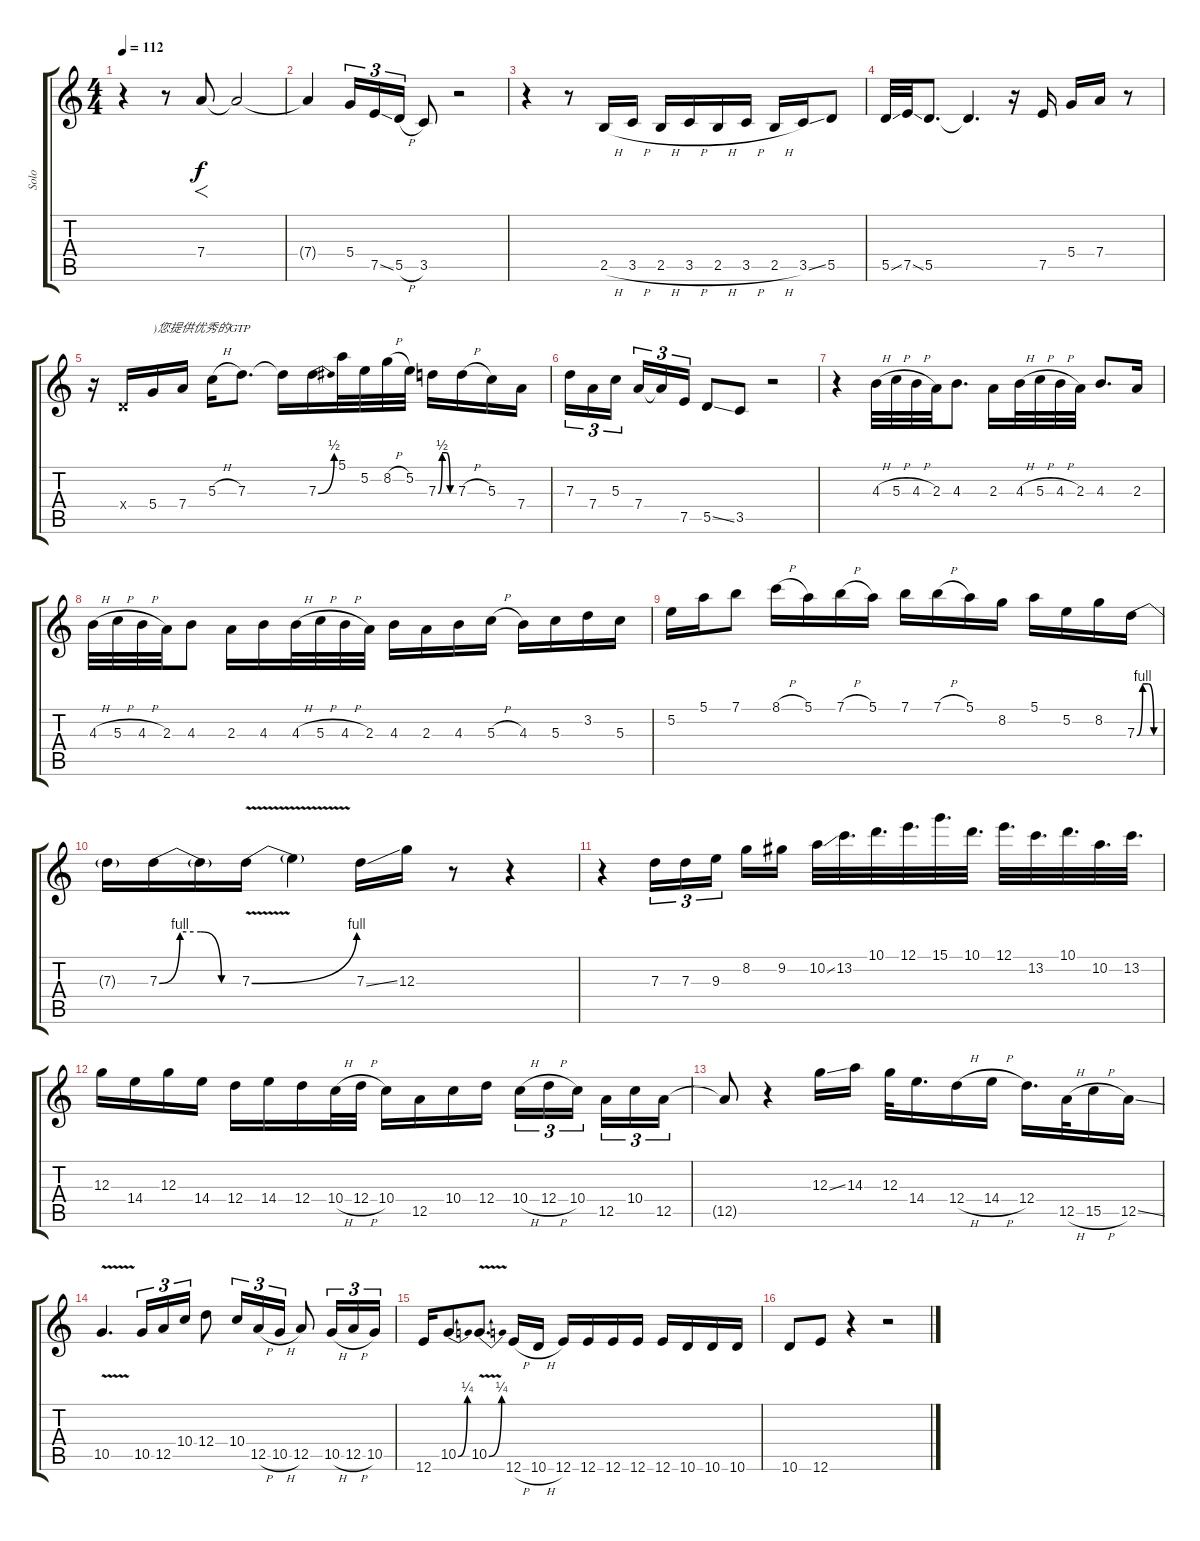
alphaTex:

\track ("Solo" "Solo") {instrument distortionguitar}
\staff {score tabs}
\tuning (E4 B3 G3 D3 A2 E2) {hide}
\ts (4 4)
\tempo 112
\clef g2
\ks c
r.4{dy f} r.8 7.4.8{f} 7.4{t}.2 |
7.4{t}.4 5.4.16{tu (3 2)} 7.5{ss}.16{tu (3 2)} 5.5{h}.16{tu (3 2)} 3.5.8 r.2 |
r.4 r.8 2.5{h}.16 3.5{h}.16 2.5{h}.16 3.5{h}.16 2.5{h}.16 3.5{h}.16 2.5{h}.16 3.5{ss}.16 5.5.8 |
5.5{ss}.32 7.5{ss}.32 5.5.8{d} 5.5{t}.4{d} r.16 7.5.16 5.4.16 7.4.16 r.8 |
r.16 0.4{x}.16 5.4.16{txt ")您提供优秀的GTP"} 7.4.16 5.3{h}.16 7.3.8{d} 7.3{t}.16 7.3{be (bend 0 0 60 2)}.16 5.1.32 5.2.32 8.2{h}.32 5.2.32 7.3{be (custom 0 0 15 2 30 2 45 0 60 0)}.16 7.3{h}.16 5.3.16 7.4.16 |
7.3.16{tu (3 2)} 7.4.16{tu (3 2)} 5.3.16{tu (3 2) beam splitsecondary} 7.4.16{tu (3 2)} 7.4{t}.16{tu (3 2)} 7.5.16{tu (3 2)} 5.5{ss}.8 3.5.8 r.2 |
r.4 4.3{h}.32 5.3{h}.32 4.3{h}.32 2.3.32 4.3.8{d} 2.3.16 4.3{h}.32 5.3{h}.32 4.3{h}.32 2.3.32 4.3.8{d} 2.3.16 |
4.3{h}.32 5.3{h}.32 4.3{h}.32 2.3.32 4.3.8 2.3.16 4.3.16 4.3{h}.32 5.3{h}.32 4.3{h}.32 2.3.32 4.3.16 2.3.16 4.3.16 5.3{h}.16 4.3.16 5.3.16 3.2.16 5.3.16 |
5.2.16 5.1.16 7.1.8 8.1{h}.16 5.1.16 7.1{h}.16 5.1.16 7.1.16 7.1{h}.16 5.1.16 8.2.16 5.1.16 5.2.16 8.2.16 7.3{be (custom 0 0 15 4 30 4 45 0 60 0)}.16 |
7.3{t}.16 7.3{be (custom 0 0 15 4 30 4 45 0 60 0)}.16 7.3{t}.16 7.3{be (bend 0 0 60 4) v}.16 7.3{t}.4 7.3{ss}.16 12.3.16 r.8 r.4 |
r.4 7.3.16{tu (3 2)} 7.3.16{tu (3 2)} 9.3.16{tu (3 2) beam splitsecondary} 8.2.16 9.2.16 10.2{ss}.32 13.2.32{d} 10.1.32{d} 12.1.32{d} 15.1.32{d} 10.1.32{d} 12.1.32{d} 13.2.32{d} 10.1.32{d} 10.2.32{d} 13.2.32{d} |
12.3.16 14.4.16 12.3.16 14.4.16 12.4.16 14.4.16 12.4.16 10.4{h}.32 12.4{h}.32 10.4.16 12.5.16 10.4.16 12.4.16 10.4{h}.16{tu (3 2)} 12.4{h}.16{tu (3 2)} 10.4.16{tu (3 2) beam splitsecondary} 12.5.16{tu (3 2)} 10.4.16{tu (3 2)} 12.5.16{tu (3 2)} |
12.5{t}.8 r.4 12.3{ss}.16 14.3.16 12.3.32 14.4.16{d} 12.4{h}.16 14.4{h}.16 12.4.16{d} 12.5{h}.32 15.5{h}.16 12.5{ss}.16 |
10.5{v}.4{d} 10.5.16{tu (3 2)} 12.5.16{tu (3 2)} 10.4.16{tu (3 2)} 12.4.8 10.4.16{tu (3 2)} 12.5{h}.16{tu (3 2)} 10.5{h}.16{tu (3 2)} 12.5.8 10.5{h}.16{tu (3 2)} 12.5{h}.16{tu (3 2)} 10.5.16{tu (3 2)} |
12.6.16 10.5{be (bend 0 0 60 1)}.8 10.5{be (bend 0 0 60 1) v}.8{d} 12.6{h}.16 10.6{h}.16 12.6.16 12.6.16 12.6.16 12.6.16 12.6.16 10.6.16 10.6.16 10.6.16 |
10.6.8 12.6.8 r.4 r.2
